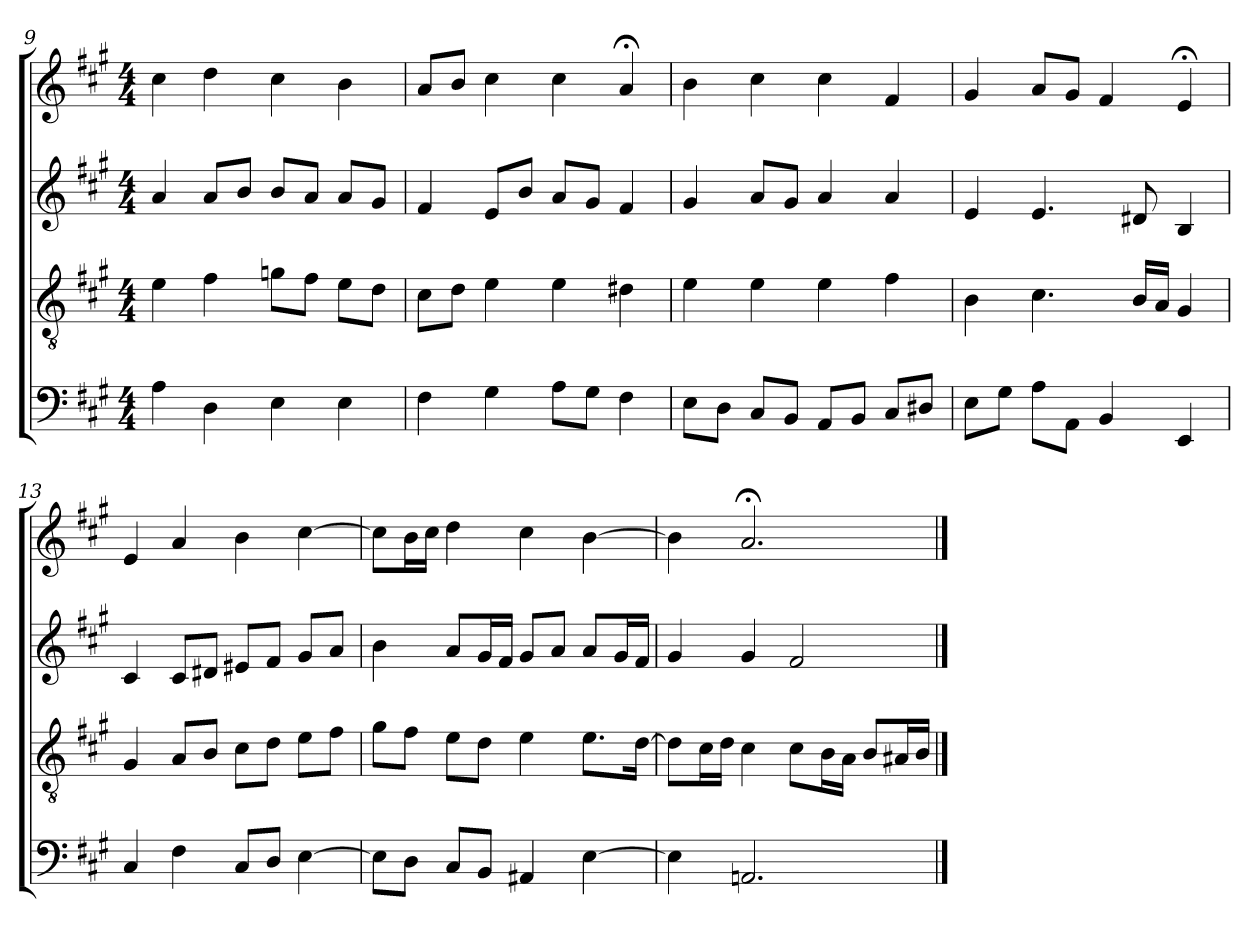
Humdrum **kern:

**kern	**kern	**kern	**kern
*part4	*part3	*part2	*part1
*staff4	*staff3	*staff2	*staff1
*clefF4	*clefGv2	*clefG2	*clefG2
*k[f#c#g#]	*k[f#c#g#]	*k[f#c#g#]	*k[f#c#g#]
*M4/4	*M4/4	*M4/4	*M4/4
=9	=9	=9	=9
4A\	4e\	4a/	4cc#\
4D\	4f#\	8a/L	4dd\
.	.	8b/J	.
4E\	8gn\L	8b/L	4cc#\
.	8f#\J	8a/J	.
4E\	8e\L	8a/L	4b\
.	8d\J	8g#/J	.
=10	=10	=10	=10
4F#\	8c#\L	4f#/	8a/L
.	8d\J	.	8b/J
4G#\	4e\	8e/L	4cc#\
.	.	8b/J	.
8A\L	4e\	8a/L	4cc#\
8G#\J	.	8g#/J	.
4F#\	4d#X\	4f#/	4a;/
=11	=11	=11	=11
8E\L	4e\	4g#/	4b\
8D\J	.	.	.
8C#/L	4e\	8a/L	4cc#\
8BB/J	.	8g#/J	.
8AA/L	4e\	4a/	4cc#\
8BB/J	.	.	.
8C#/L	4f#\	4a/	4f#/
8D#X/J	.	.	.
!!LO:LB:g=z
=12	=12	=12	=12
8E\L	4B\	4e/	4g#/
8G#\J	.	.	.
8A\L	4.c#\	4.e/	8a/L
8AA\J	.	.	8g#/J
4BB/	.	.	4f#/
.	16B/LL	8d#X/	.
.	16A/JJ	.	.
4EE/	4G#/	4B/	4e;/
=13	=13	=13	=13
4C#/	4G#/	4c#/	4e/
4F#\	8A/L	8c#/L	4a/
.	8B/J	8d#X/J	.
8C#/L	8c#\L	8e#X/L	4b\
8D/J	8d\J	8f#/J	.
[4E\	8e\L	8g#/L	[4cc#\
.	8f#\J	8a/J	.
=14	=14	=14	=14
8E\L]	8g#\L	4b\	8cc#\L]
8D\J	8f#\J	.	16b\L
.	.	.	16cc#\JJ
8C#/L	8e\L	8a/L	4dd\
8BB/J	8d\J	16g#/L	.
.	.	16f#/JJ	.
4AA#X/	4e\	8g#/L	4cc#\
.	.	8a/J	.
[4E\	8.e\L	8a/L	[4b\
.	.	16g#/L	.
.	[16d\Jk	16f#/JJ	.
=15	=15	=15	=15
4E\]	8d\L]	4g#/	4b\]
.	16c#\L	.	.
.	16d\JJ	.	.
2.AAn/	4c#\	4g#/	2.a;/
.	8c#\L	2f#/	.
.	16B\L	.	.
.	16A\JJ	.	.
.	8B/L	.	.
.	16A#X/L	.	.
.	16B/JJ	.	.
==	==	==	==
*-	*-	*-	*-
